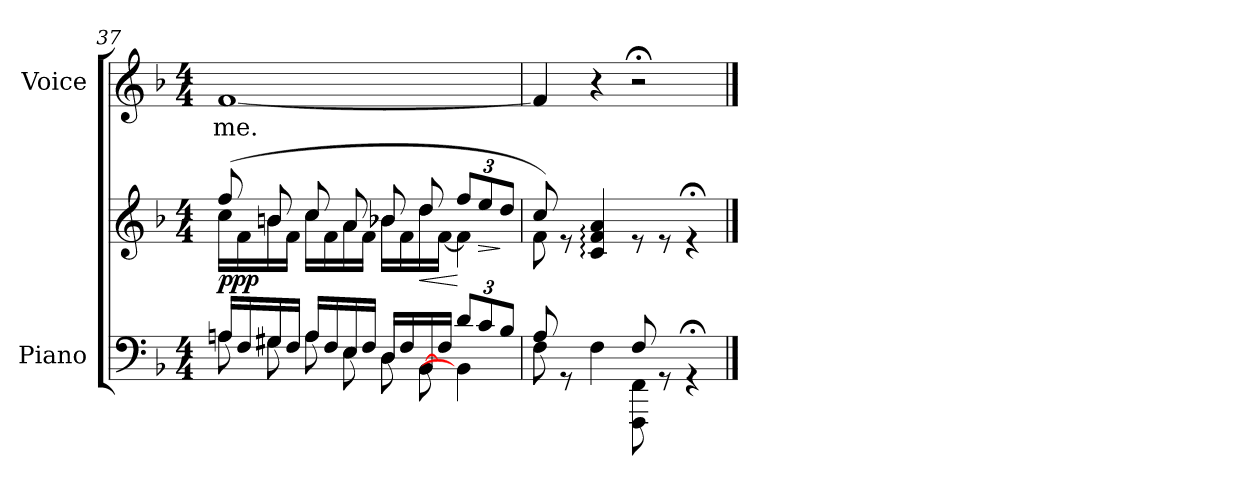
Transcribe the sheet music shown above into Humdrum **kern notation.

**kern	**kern	**dynam	**kern	**text
*part2	*part2	*part2	*part1	*part1
*staff3	*staff2	*staff2/3	*staff1	*staff1
*I"Piano	*	*	*I"Voice	*
*I'Pno	*	*	*	*
!!LO:LB:g=z
*clefF4	*clefG2	*	*clefG2	*
*k[b-]	*k[b-]	*	*k[b-]	*
*M4/4	*M4/4	*	*M4/4	*
=37	=37	=37	=37	=37
*^	*^	*	*	*
!	!	!	!	!LO:DY:a=2	!	!LO:LY:b
16An/LL	8A\	(8ff/	16cc\LL	ppp	[1f	me.
16F/	.	.	16f\	.	.	.
!	!LO:N:head=solid	!	!	!	!	!
16G#X/	8G#\	8bn/	16b\	.	.	.
16F/JJ	.	.	16f\JJ	.	.	.
16A/LL	8A\	8cc/	16cc\LL	.	.	.
16F/	.	.	16f\	.	.	.
16E/	8E\	8a/	16a\	.	.	.
16F/JJ	.	.	16f\JJ	.	.	.
16D/LL	8D\	8b-X/	16b-\LL	.	.	.
16F/	.	.	16f\	.	.	.
!	!	!	!	!LO:HP:b	!	!
[16BB-/	8BB-\	8dd/	16dd\	<	.	.
16F/JJ	.	.	[16f\JJ	.	.	.
*Xbrackettup	*	*Xbrackettup	*	*	*	*
12d/L	4BB-\]	12ff/L	4f\]	[	.	.
!	!	!	!	!LO:HP:b	!	!
12c/	.	12ee/	.	>	.	.
12B-/J	.	12dd/J	.	]	.	.
=38	=38	=38	=38	=38	=38	=38
8A/	8F\	8cc/)	8f\	.	4f/]	.
8rGG	4.ryy	8re	2..ryy	.	.	.
4F:\	.	4c/: 4f/: 4a/:	.	.	4r	.
8F/	8FFF\ 8FF\	8re	.	.	2r;<	.
8rGG	4.ryy	8re	.	.	.	.
4r;<GG	.	4r;<e	.	.	.	.
*v	*v	*	*	*	*	*
*	*v	*v	*	*	*
==	==	==	==	==
*-	*-	*-	*-	*-
